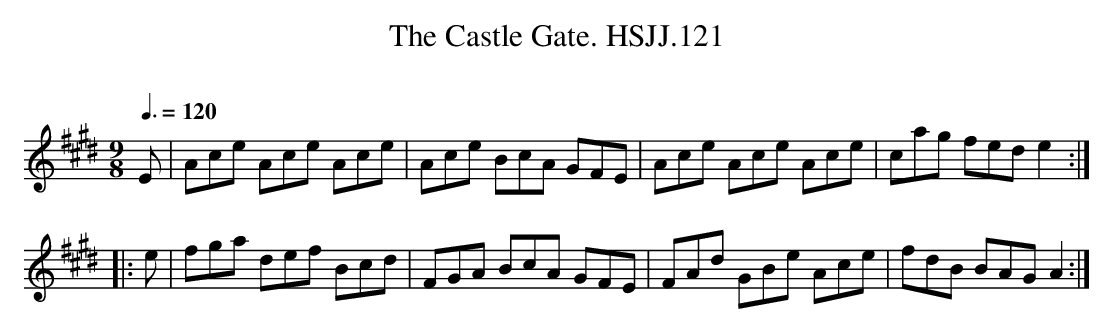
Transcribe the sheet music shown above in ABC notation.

X:1
T:Castle Gate. HSJJ.121, The
M:9/8
L:1/8
Q:3/8=120
O:
K:E
E|Ace Ace Ace|Ace BcA GFE|Ace Ace Ace|cag fede2:|
|:e|fga def Bcd|FGA BcA GFE|FAd GBe Ace|fdB BAG A2:|
